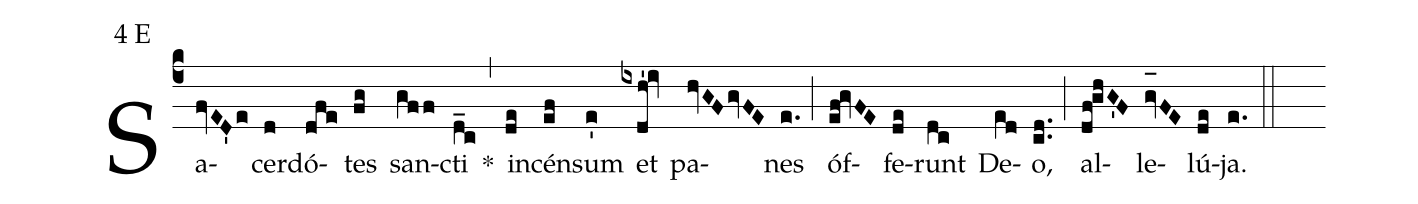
mode:4 E;
%%
(c4) Sa(fvED'e)cer(d)dó(dfe)tes(fg) san(gff)cti(d_c) *(,) in(de)cén(ef)sum(e') et(ixdh'!iv) pa(hvGFgvFE)nes(e.) (;) óf(ef!gvFE)fe(de)runt(dc) De(e[ll:1]d)o,(cd..) (;) al(df!ghG'F)le(gv_[oh:h]FE)lú(de)ja.(e.) (::)
